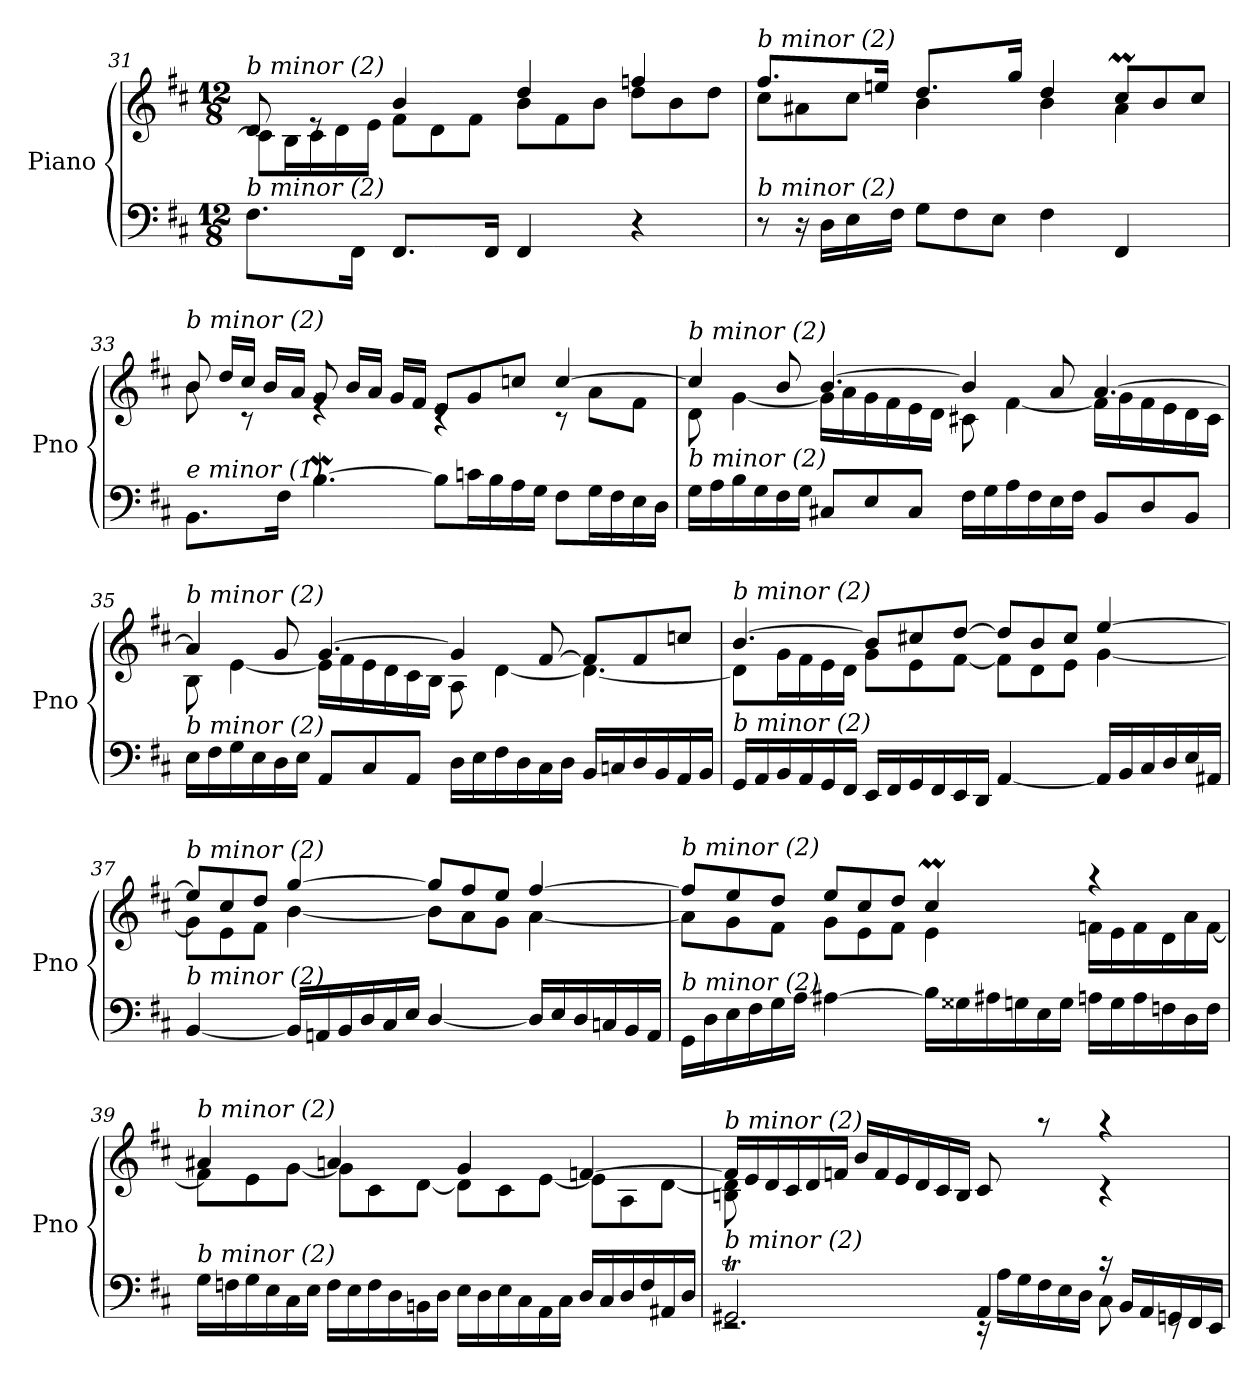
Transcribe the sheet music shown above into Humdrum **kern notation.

**kern	**kern
*part1	*part1
*staff2	*staff1
*I"Piano	*
*I'Pno	*
*clefF4	*clefG2
*k[f#c#]	*k[f#c#]
*D:	*D:
*M12/8	*M12/8
*Xtuplet	*Xtuplet
=31	=31
*	*^
!	!LO:TX:i:t=b minor (2)	!
!LO:TX:i:t=b minor (2)	!	!
16%3.F#\L	16%3d/	8c#\L]
.	.	16B\L
.	16%3re	16c#\
.	.	16d\
32%3FF#\Jk	.	.
.	.	16e\JJ
16%3.FF#/L	8%3b/	8f#\L
.	.	8d\
.	.	8f#\J
32%3FF#/Jk	.	.
8%3FF#/	8%3dd/	8b\L
.	.	8f#\
.	.	8b\J
8%3r	8%3ffni/	8dd\L
.	.	8b\
.	.	8dd\J
!!LO:LB:g=z	!!
=32	=32	=32
!	!LO:TX:i:t=b minor (2)	!
!LO:TX:i:t=b minor (2)	!	!
8r	16%3.ff#/L	8cc#\L
16r	.	8a#X\
16D\LL	.	.
16E\	.	8cc#\J
.	32%3een/Jk	.
16F#\JJ	.	.
8G\L	16%3.dd/L	8%3b\
8F#\	.	.
8E\J	.	.
.	32%3gg/Jk	.
8%3F#\	8%3dd/	8%3b\
8%3FF#/	8cc#m/L	8%3a#\
.	8b/	.
.	8cc#/J	.
!!LO:LB:g=z	!!
=33	=33	=33
!	!LO:TX:i:t=b minor (2)	!
!LO:TX:i:t=e minor (1)	!	!
16%3.BB\L	8b/	16%3b\
.	16dd/LL	.
.	16cc#/JJ	16%3rc
.	16b/LL	.
32%3F#\Jk	.	.
.	16a/JJ	.
[4.BW\	8g/	8%3re
.	16b/LL	.
.	16a/JJ	.
.	16g/LL	.
.	16f#/JJ	.
8B\L]	8e/L	8%3rc
16cn\L	8g/	.
16B\	.	.
16A\	8ccn/J	.
16G\JJ	.	.
8F#\L	[8%3cc/	8rc
16G\L	.	8a\L
16F#\	.	.
16E\	.	8f#\J
16D\JJ	.	.
!!LO:LB:g=z	!!
=34	=34	=34
!	!LO:TX:i:t=b minor (2)	!
!LO:TX:i:t=b minor (2)	!	!
16G\LL	4cc/]	8d\
16A\	.	.
16B\	.	[4g\
16G\	.	.
16F#\	8b/	.
16G\JJ	.	.
8C#X/L	[4.b/	16g\LL]
.	.	16a\
8E/	.	16g\
.	.	16f#\
8C#/J	.	16e\
.	.	16d\JJ
16F#\LL	4b/]	8c#X\
16G\	.	.
16A\	.	[4f#\
16F#\	.	.
16E\	8a/	.
16F#\JJ	.	.
8BB/L	[4.a/	16f#\LL]
.	.	16g\
8D/	.	16f#\
.	.	16e\
8BB/J	.	16d\
.	.	16c#\JJ
!!LO:LB:g=z	!!
=35	=35	=35
!	!LO:TX:i:t=b minor (2)	!
!LO:TX:i:t=b minor (2)	!	!
16E\LL	4a/]	8B\
16F#\	.	.
16G\	.	[4e\
16E\	.	.
16D\	8g/	.
16E\JJ	.	.
8AA/L	[4.g/	16e\LL]
.	.	16f#\
8C#/	.	16e\
.	.	16d\
8AA/J	.	16c#\
.	.	16B\JJ
16D\LL	4g/]	8A\
16E\	.	.
16F#\	.	[4d\
16D\	.	.
16C#\	[8f#/	.
16D\JJ	.	.
16BB/LL	8f#/L]	4.d\_
16Cn/	.	.
16D/	8f#/	.
16BB/	.	.
16AA/	8ccn/J	.
16BB/JJ	.	.
!!LO:PB:g=z	!!
=36	=36	=36
!	!LO:TX:i:t=b minor (2)	!
!LO:TX:i:t=b minor (2)	!	!
16GG/LL	[4.b/	8d\L]
16AA/	.	.
16BB/	.	16g\L
16AA/	.	16f#\
16GG/	.	16e\
16FF#/JJ	.	16d\JJ
16EE/LL	8b/L]	8g\L
16FF#/	.	.
16GG/	8cc#X/	8e\
16FF#/	.	.
16EE/	[8dd/J	[8f#\J
16DD/JJ	.	.
[8%3AA/	8dd/L]	8f#\L]
.	8b/	8d\
.	8cc#/J	8e\J
16AA/LL]	[8%3ee/	[8%3g\
16BB/	.	.
16C#/	.	.
16D/	.	.
16E/	.	.
16AA#X/JJ	.	.
!!LO:PB:g=z	!!
=37	=37	=37
!	!LO:TX:i:t=b minor (2)	!
!LO:TX:i:t=b minor (2)	!	!
[8%3BB/	8ee/L]	8g\L]
.	8cc#/	8e\
.	8dd/J	8f#\J
16BB/LL]	[8%3gg/	[8%3b\
16AAn/	.	.
16BB/	.	.
16D/	.	.
16C#/	.	.
16E/JJ	.	.
[8%3D/	8gg/L]	8b\L]
.	8ff#/	8a\
.	8ee/J	8g\J
16D/LL]	[8%3ff#/	[8%3a\
16E/	.	.
16D/	.	.
16Cn/	.	.
16BB/	.	.
16AA/JJ	.	.
=38	=38	=38
!	!LO:TX:i:t=b minor (2)	!
!LO:TX:i:t=b minor (2)	!	!
16GG\LL	8ff#/L]	8a\L]
16D\	.	.
16E\	8ee/	8g\
16F#\	.	.
16G\	8dd/J	8f#\J
16A\JJ	.	.
[8%3A#Xi\	8ee/L	8g\L
.	8cc#/	8e\
.	8dd/J	8f#\J
16B-\LL]	8%3cc#m/	8%3e\
16G##Xj\	.	.
16A#Xi\	.	.
16G\	.	.
16E\	.	.
16G\JJ	.	.
16A\LL	8%3raa	16fn\LL
16G\	.	16e\
16A\	.	16f\
16Fn\	.	16d\
16D\	.	16a\
16F\JJ	.	[16f\JJ
!!LO:LB:g=z	!!
=39	=39	=39
!	!LO:TX:i:t=b minor (2)	!
!LO:TX:i:t=b minor (2)	!	!
16G\LL	8%3a#Xi/	8f\L]
16Fn\	.	.
16G\	.	8e\
16E\	.	.
16C#\	.	[8g\J
16E\JJ	.	.
16F\LL	8%3a/	8g\L]
16E\	.	.
16F\	.	8c#\
16D\	.	.
16BBn\	.	[8d\J
16D\JJ	.	.
16E\LL	8%3g/	8d\L]
16D\	.	.
16E\	.	8c#\
16C#\	.	.
16AA\	.	[8e\J
16C#\JJ	.	.
16D/LL	[8%3fn/	8e\L]
16C#/	.	.
16D/	.	8A\
16F/	.	.
16AA#Xi/	.	[8d\J
16D/JJ	.	.
!!LO:LB:g=z	!!
=40	=40	=40
*^	*	*
!	!	!LO:TX:i:t=b minor (2)	!
!LO:TX:i:t=b minor (2)	!	!	!
4%3GG#Xt/	2.rEE	16f/LL]	16%3Bn\ 16%3d\]
.	.	16e/	.
.	.	16d/	.
.	.	16c#/	16%3rcyy
.	.	16d/	.
.	.	16fn/JJ	.
.	.	16b/LL	8%3rcyy
.	.	16f/	.
.	.	16e/	.
.	.	16d/	.
.	.	16c#/	.
.	.	16B/JJ	.
8%3AA/	16rEE	16%3c#/	8%3rcyy
.	16A\LL	.	.
.	16G\	.	.
.	16F#\	16%3raa	.
.	16E\	.	.
.	16D\JJ	.	.
16rc	16%3C#\	8%3raa	8%3rc
16BB/LL	.	.	.
16AA/	.	.	.
16GGn/	16%3rEE	.	.
16FF#/	.	.	.
16EE/JJ	.	.	.
*v	*v	*	*
*	*v	*v
=	=
*-	*-
